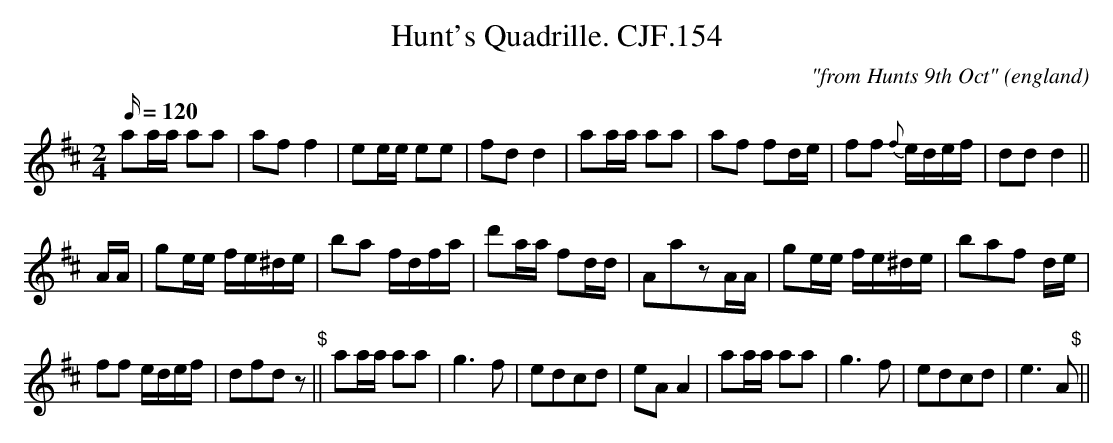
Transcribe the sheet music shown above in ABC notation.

X:1
T:Hunt's Quadrille. CJF.154
O:england
M:2/4
L:1/16
Q:120
C:"from Hunts 9th Oct"
K:D
a2aa a2a2|a2f2f4|e2ee e2e2|f2d2d4|a2aa a2a2|\
a2f2 f2de|f2f2 {f}edef|d2d2d4h||
AA|g2ee fe^de|b2a2 fdfa|d'2aa f2dd|A2a2z2AA|\
g2ee fe^de|b2a2f2 de|
f2f2 edef|d2f2d2z2"$"||a2aa a2a2|g6f2|e2d2c2d2|\
e2A2A4|a2aa a2a2|g6f2|e2d2c2d2|e6"    $"A2||
